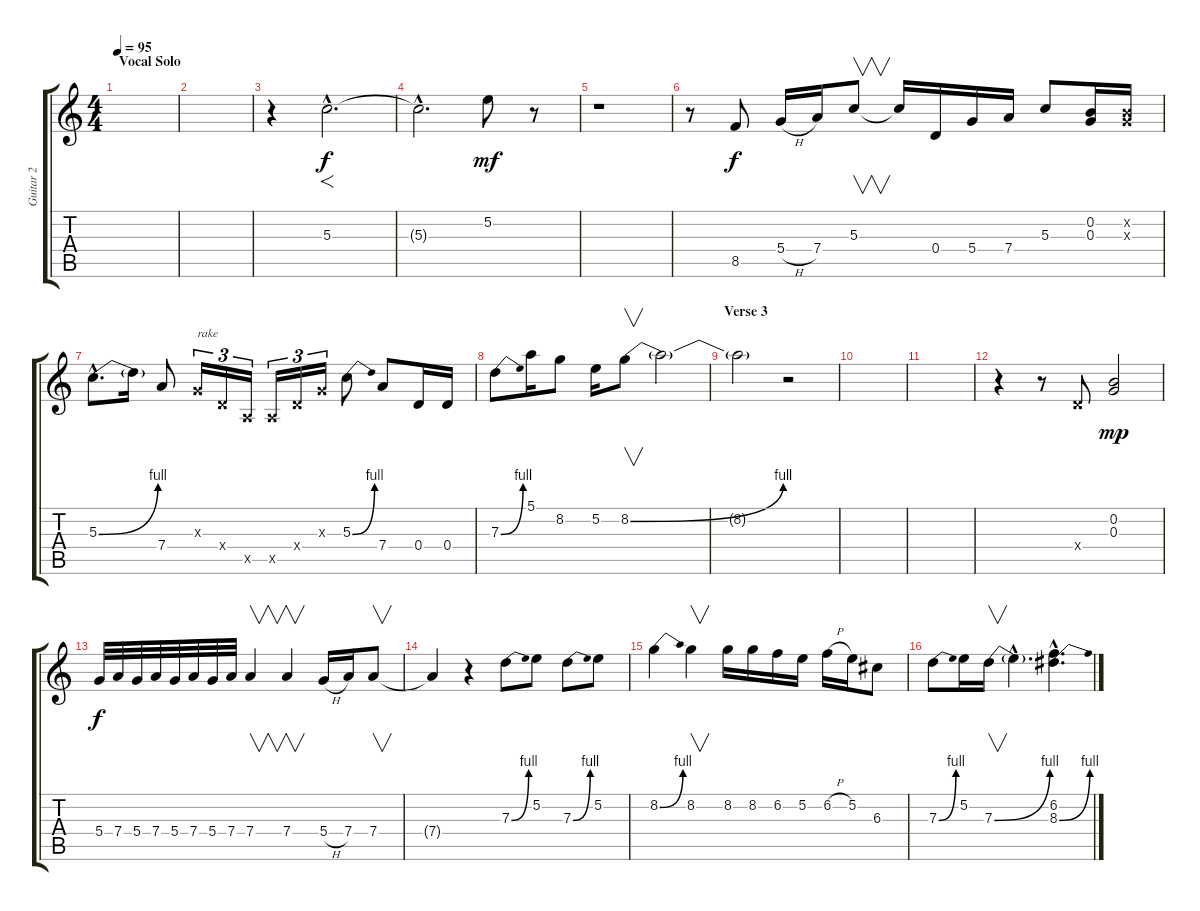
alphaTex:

\track ("Guitar 2" "Guitar 2") {instrument distortionguitar}
\staff {score tabs}
\tuning (E4 B3 G3 D3 A2 E2) {hide}
\ts (4 4)
\section ("" "Vocal Solo")
\tempo 95
\clef g2
\ks c
|
|
r.4 5.3{hac}.2{f d} |
5.3{hac t}.2{d dy f} 5.2.8{dy mf} r.8 |
r.1 |
r.8 8.5.8{dy f} 5.4{h}.16 7.4.16 5.3.8{v} 5.3{t}.16 0.4.16 5.4.16 7.4.16 5.3.8 (0.2 0.3).16 (0.2{x} 0.3{x}).16 |
5.3{be (bend 0 0 60 4) hac}.8{d} 5.3{t}.16 7.4.8 0.3{x}.16{tu (3 2) txt "rake"} 0.4{x}.16{tu (3 2)} 0.5{x}.16{tu (3 2)} 0.5{x}.16{tu (3 2)} 0.4{x}.16{tu (3 2)} 0.3{x}.16{tu (3 2)} 5.3{be (bend 0 0 60 4)}.8 7.4.8 0.4.16 0.4.16 |
7.3{be (bend 0 0 60 4)}.8 5.1.16 8.2.8 5.2.16 8.2{be (bend 0 0 60 4)}.8{v} 8.2{t}.2 |
\section ("" "Verse 3")
8.2{t}.2 r.2 |
|
|
r.4 r.8 0.4{x}.8 (0.2 0.3).2{dy mp} |
5.4.32{dy f} 7.4.32 5.4.32 7.4.32 5.4.32 7.4.32 5.4.32 7.4.32 7.4.4{v} 7.4.4{v} 5.4{h}.16 7.4.16 7.4.8{v} |
7.4{t}.4 r.4 7.3{be (bend 0 0 60 4)}.8 5.2.8 7.3{be (bend 0 0 60 4)}.8 5.2.8 |
8.2{be (bend 0 0 60 4)}.4 8.2.4{v} 8.2.16 8.2.16 6.2.16 5.2.16 6.2{h}.16 5.2.16 6.3.8 |
7.3{be (bend 0 0 60 4)}.8 5.2.16 7.3{be (bend 0 0 60 4)}.16{v} 7.3{hac t}.4{d} (6.2{hac} 8.3{be (bend 0 0 60 4) hac}).4{d}
